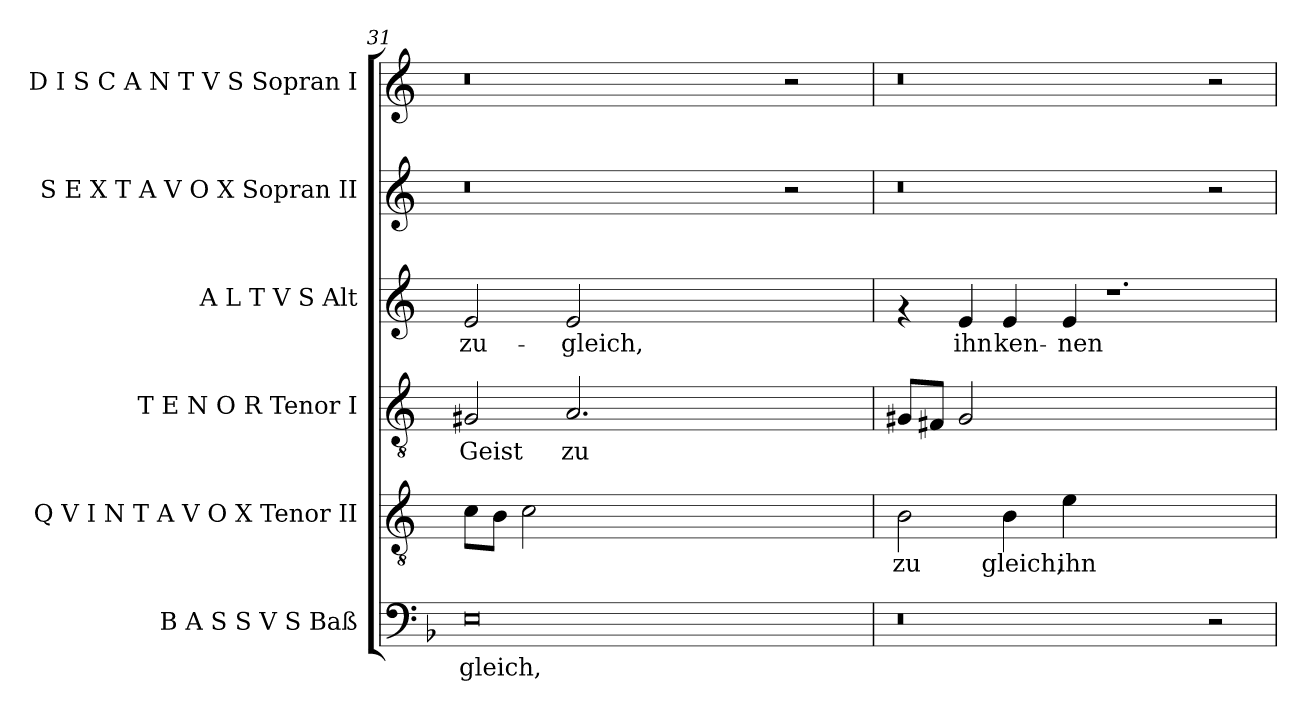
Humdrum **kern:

**kern	**text	**kern	**text	**kern	**text	**kern	**text	**kern	**kern
*part6	*part6	*part5	*part5	*part4	*part4	*part3	*part3	*part2	*part1
*staff6	*staff6	*staff5	*staff5	*staff4	*staff4	*staff3	*staff3	*staff2	*staff1
*I"B A S S V S  Baß	*	*I"Q V I N T A V O X  Tenor II	*	*I"T E N O R  Tenor I	*	*I"A L T V S  Alt	*	*I"S E X T A V O X  Sopran II	*I"D I S C A N T V S  Sopran I
!!LO:PB:g=z
*clefF4	*	*clefGv2	*	*clefGv2	*	*clefG2	*	*clefG2	*clefG2
*	*	*ITrd-3c-5	*	*ITrd-3c-5	*	*ITrd-3c-5	*	*ITrd-3c-5	*ITrd-3c-5
*k[b-]	*	*k[b-]	*	*k[b-]	*	*k[b-]	*	*k[b-]	*k[b-]
*F:	*	*F:	*	*F:	*	*F:	*	*F:	*F:
=31	=31	=31	=31	=31	=31	=31	=31	=31	=31
!	!LO:LY:b:rj	!	!LO:LY:b:cj	!	!LO:LY:b:rj	!	!LO:LY:b:cj	!	!
0E	gleich,	8f\L	.	2c#X/	Geist	2a/	zu-	0r	0r
!	!	!	!LO:LY:b:cj	!	!	!	!	!	!
.	.	8e\J	.	.	.	.	.	.	.
!	!	!	!LO:LY:b:cj	!	!	!	!	!	!
.	.	2f\	.	.	.	.	.	.	.
!	!	!	!	!	!LO:LY:b:rj	!	!LO:LY:b:cj	!	!
.	.	.	.	2.d/	zu-	2a/	-gleich,	.	.
.	.	1..ryy	.	.	.	.	.	.	.
.	.	.	.	.	.	1.ryy	.	.	.
.	.	.	.	1ryy	.	.	.	.	.
2ryy	.	.	.	.	.	.	.	2r	2r
.	.	.	.	4ryy	.	.	.	.	.
=32	=32	=32	=32	=32	=32	=32	=32	=32	=32
!	!	!	!LO:LY:b:cj	!	!LO:LY:b:rj	!	!	!	!
0r	.	2e\	zu	8c#X/L	--	4rf	.	0r	0r
!	!	!	!	!	!LO:LY:b:rj	!	!	!	!
.	.	.	.	8Bn/J	--	.	.	.	.
!	!	!	!	!	!LO:LY:b:rj	!	!LO:LY:b:cj	!	!
.	.	.	.	2c#/	--	4a/	ihn	.	.
!	!	!	!LO:LY:b:cj	!	!	!	!LO:LY:b:cj	!	!
.	.	4e\	gleich,	.	.	4a/	ken-	.	.
!	!	!	!LO:LY:b:cj	!	!	!	!LO:LY:b:cj	!	!
.	.	4a\	ihn	1..ryy	.	4a/	-nen	.	.
.	.	1.ryy	.	.	.	1.r	.	.	.
2r	.	.	.	.	.	.	.	2r	2r
=	=	=	=	=	=	=	=	=	=
*-	*-	*-	*-	*-	*-	*-	*-	*-	*-
